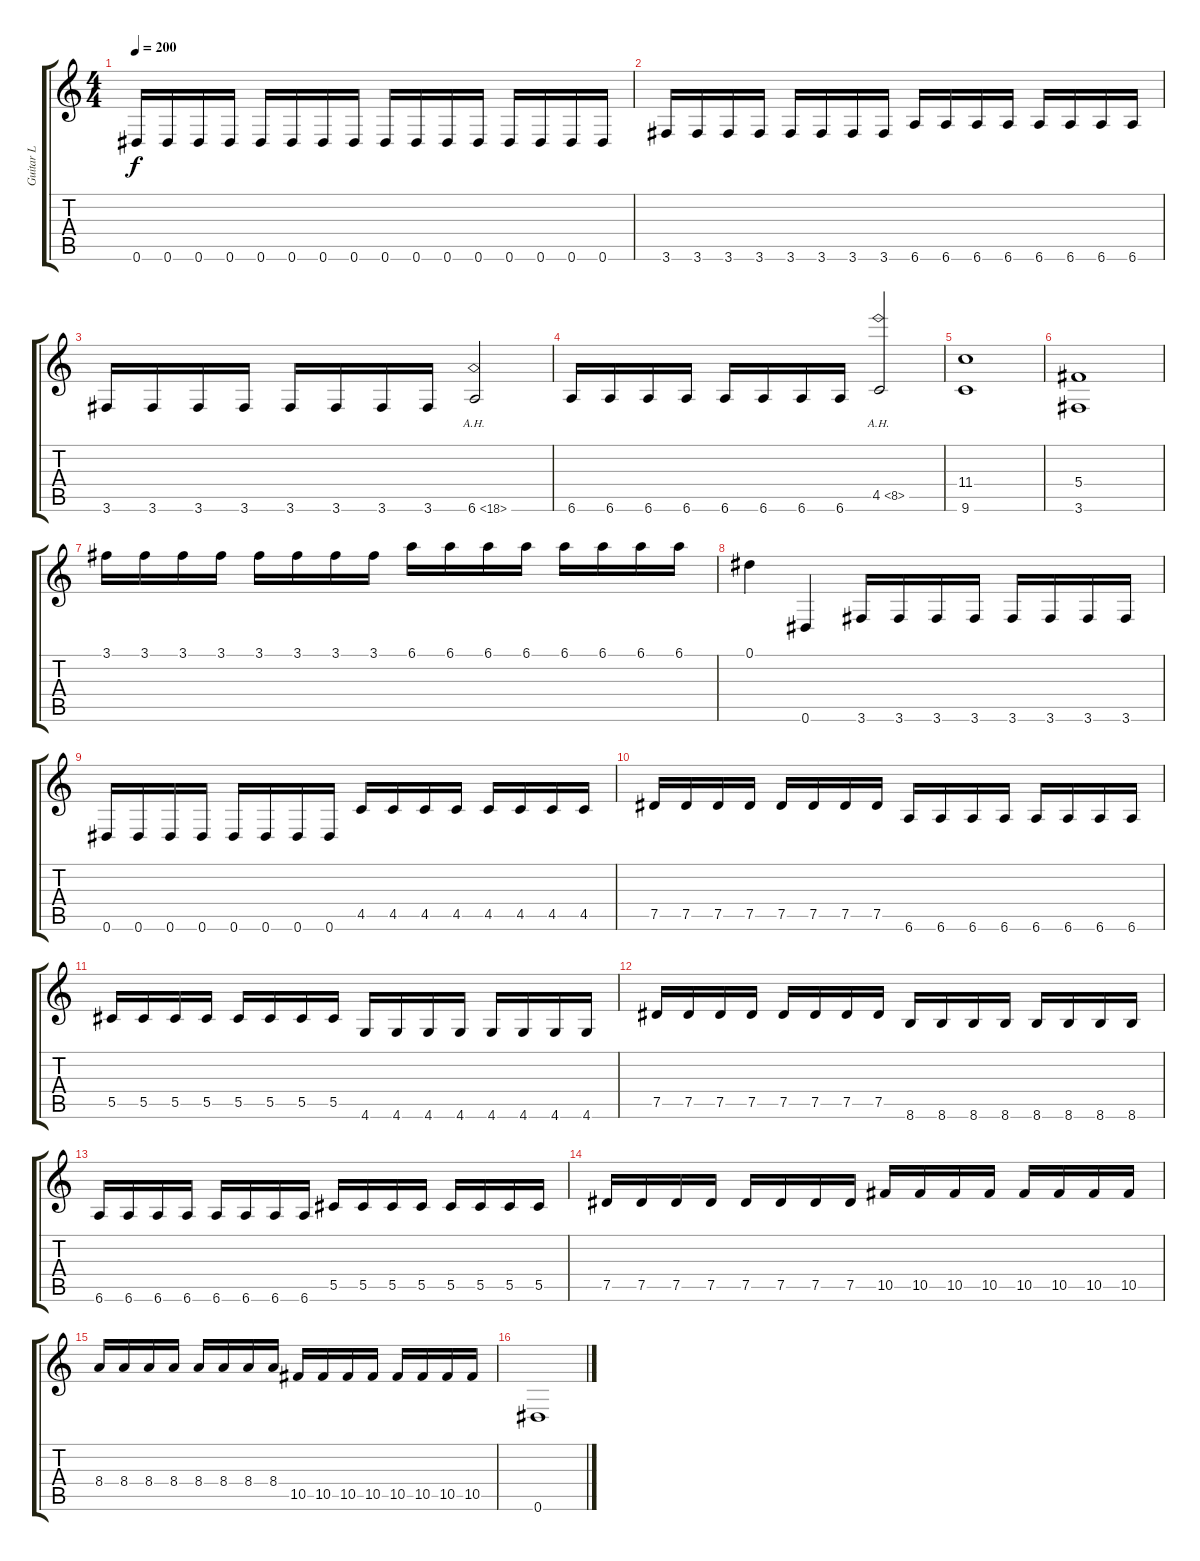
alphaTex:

\track ("Guitar L" "Guitar L") {instrument distortionguitar}
\staff {score tabs}
\tuning (Eb4 Bb3 Gb3 Db3 Ab2 Eb2) {hide}
\ts (4 4)
\tempo 200
\clef g2
\ks c
0.6.16{dy f} 0.6.16 0.6.16 0.6.16 0.6.16 0.6.16 0.6.16 0.6.16 0.6.16 0.6.16 0.6.16 0.6.16 0.6.16 0.6.16 0.6.16 0.6.16 |
3.6.16 3.6.16 3.6.16 3.6.16 3.6.16 3.6.16 3.6.16 3.6.16 6.6.16 6.6.16 6.6.16 6.6.16 6.6.16 6.6.16 6.6.16 6.6.16 |
3.6.16 3.6.16 3.6.16 3.6.16 3.6.16 3.6.16 3.6.16 3.6.16 6.6{ah 12}.2 |
6.6.16 6.6.16 6.6.16 6.6.16 6.6.16 6.6.16 6.6.16 6.6.16 4.5{ah 4}.2 |
(11.4 9.6).1 |
(5.4 3.6).1 |
3.1.16 3.1.16 3.1.16 3.1.16 3.1.16 3.1.16 3.1.16 3.1.16 6.1.16 6.1.16 6.1.16 6.1.16 6.1.16 6.1.16 6.1.16 6.1.16 |
0.1.4 0.6.4 3.6.16 3.6.16 3.6.16 3.6.16 3.6.16 3.6.16 3.6.16 3.6.16 |
0.6.16 0.6.16 0.6.16 0.6.16 0.6.16 0.6.16 0.6.16 0.6.16 4.5.16 4.5.16 4.5.16 4.5.16 4.5.16 4.5.16 4.5.16 4.5.16 |
7.5.16 7.5.16 7.5.16 7.5.16 7.5.16 7.5.16 7.5.16 7.5.16 6.6.16 6.6.16 6.6.16 6.6.16 6.6.16 6.6.16 6.6.16 6.6.16 |
5.5.16 5.5.16 5.5.16 5.5.16 5.5.16 5.5.16 5.5.16 5.5.16 4.6.16 4.6.16 4.6.16 4.6.16 4.6.16 4.6.16 4.6.16 4.6.16 |
7.5.16 7.5.16 7.5.16 7.5.16 7.5.16 7.5.16 7.5.16 7.5.16 8.6.16 8.6.16 8.6.16 8.6.16 8.6.16 8.6.16 8.6.16 8.6.16 |
6.6.16 6.6.16 6.6.16 6.6.16 6.6.16 6.6.16 6.6.16 6.6.16 5.5.16 5.5.16 5.5.16 5.5.16 5.5.16 5.5.16 5.5.16 5.5.16 |
7.5.16 7.5.16 7.5.16 7.5.16 7.5.16 7.5.16 7.5.16 7.5.16 10.5.16 10.5.16 10.5.16 10.5.16 10.5.16 10.5.16 10.5.16 10.5.16 |
8.4.16 8.4.16 8.4.16 8.4.16 8.4.16 8.4.16 8.4.16 8.4.16 10.5.16 10.5.16 10.5.16 10.5.16 10.5.16 10.5.16 10.5.16 10.5.16 |
0.6.1
